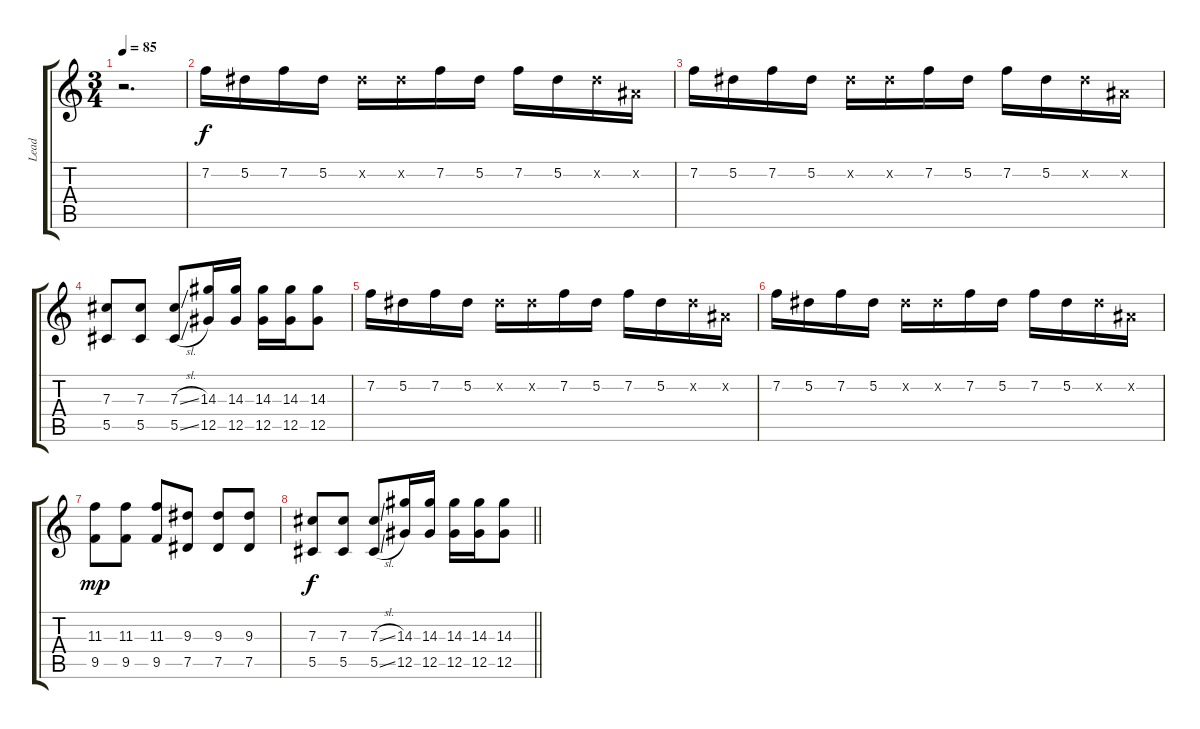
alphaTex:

\track ("Lead" "Lead") {instrument distortionguitar}
\staff {score tabs}
\tuning (Eb4 Bb3 Gb3 Db3 Ab2 Db2) {hide}
\ts (3 4)
\tempo 85
\clef g2
\ks c
r.2{d dy f} |
7.2.16 5.2.16 7.2.16 5.2.16 5.2{x}.16 5.2{x}.16 7.2.16 5.2.16 7.2.16 5.2.16 5.2{x}.16 0.2{x}.16 |
7.2.16 5.2.16 7.2.16 5.2.16 5.2{x}.16 5.2{x}.16 7.2.16 5.2.16 7.2.16 5.2.16 5.2{x}.16 0.2{x}.16 |
(7.3 5.5).8 (7.3 5.5).8 (7.3{sl} 5.5{sl}).8 (14.3 12.5).16 (14.3 12.5).16 (14.3 12.5).16 (14.3 12.5).16 (14.3 12.5).8 |
7.2.16 5.2.16 7.2.16 5.2.16 5.2{x}.16 5.2{x}.16 7.2.16 5.2.16 7.2.16 5.2.16 5.2{x}.16 0.2{x}.16 |
7.2.16 5.2.16 7.2.16 5.2.16 5.2{x}.16 5.2{x}.16 7.2.16 5.2.16 7.2.16 5.2.16 5.2{x}.16 0.2{x}.16 |
(11.3 9.5).8{dy mp} (11.3 9.5).8 (11.3 9.5).8 (9.3 7.5).8 (9.3 7.5).8 (9.3 7.5).8 |
\barLineRight lightlight
(7.3 5.5).8{dy f} (7.3 5.5).8 (7.3{sl} 5.5{sl}).8 (14.3 12.5).16 (14.3 12.5).16 (14.3 12.5).16 (14.3 12.5).16 (14.3 12.5).8
